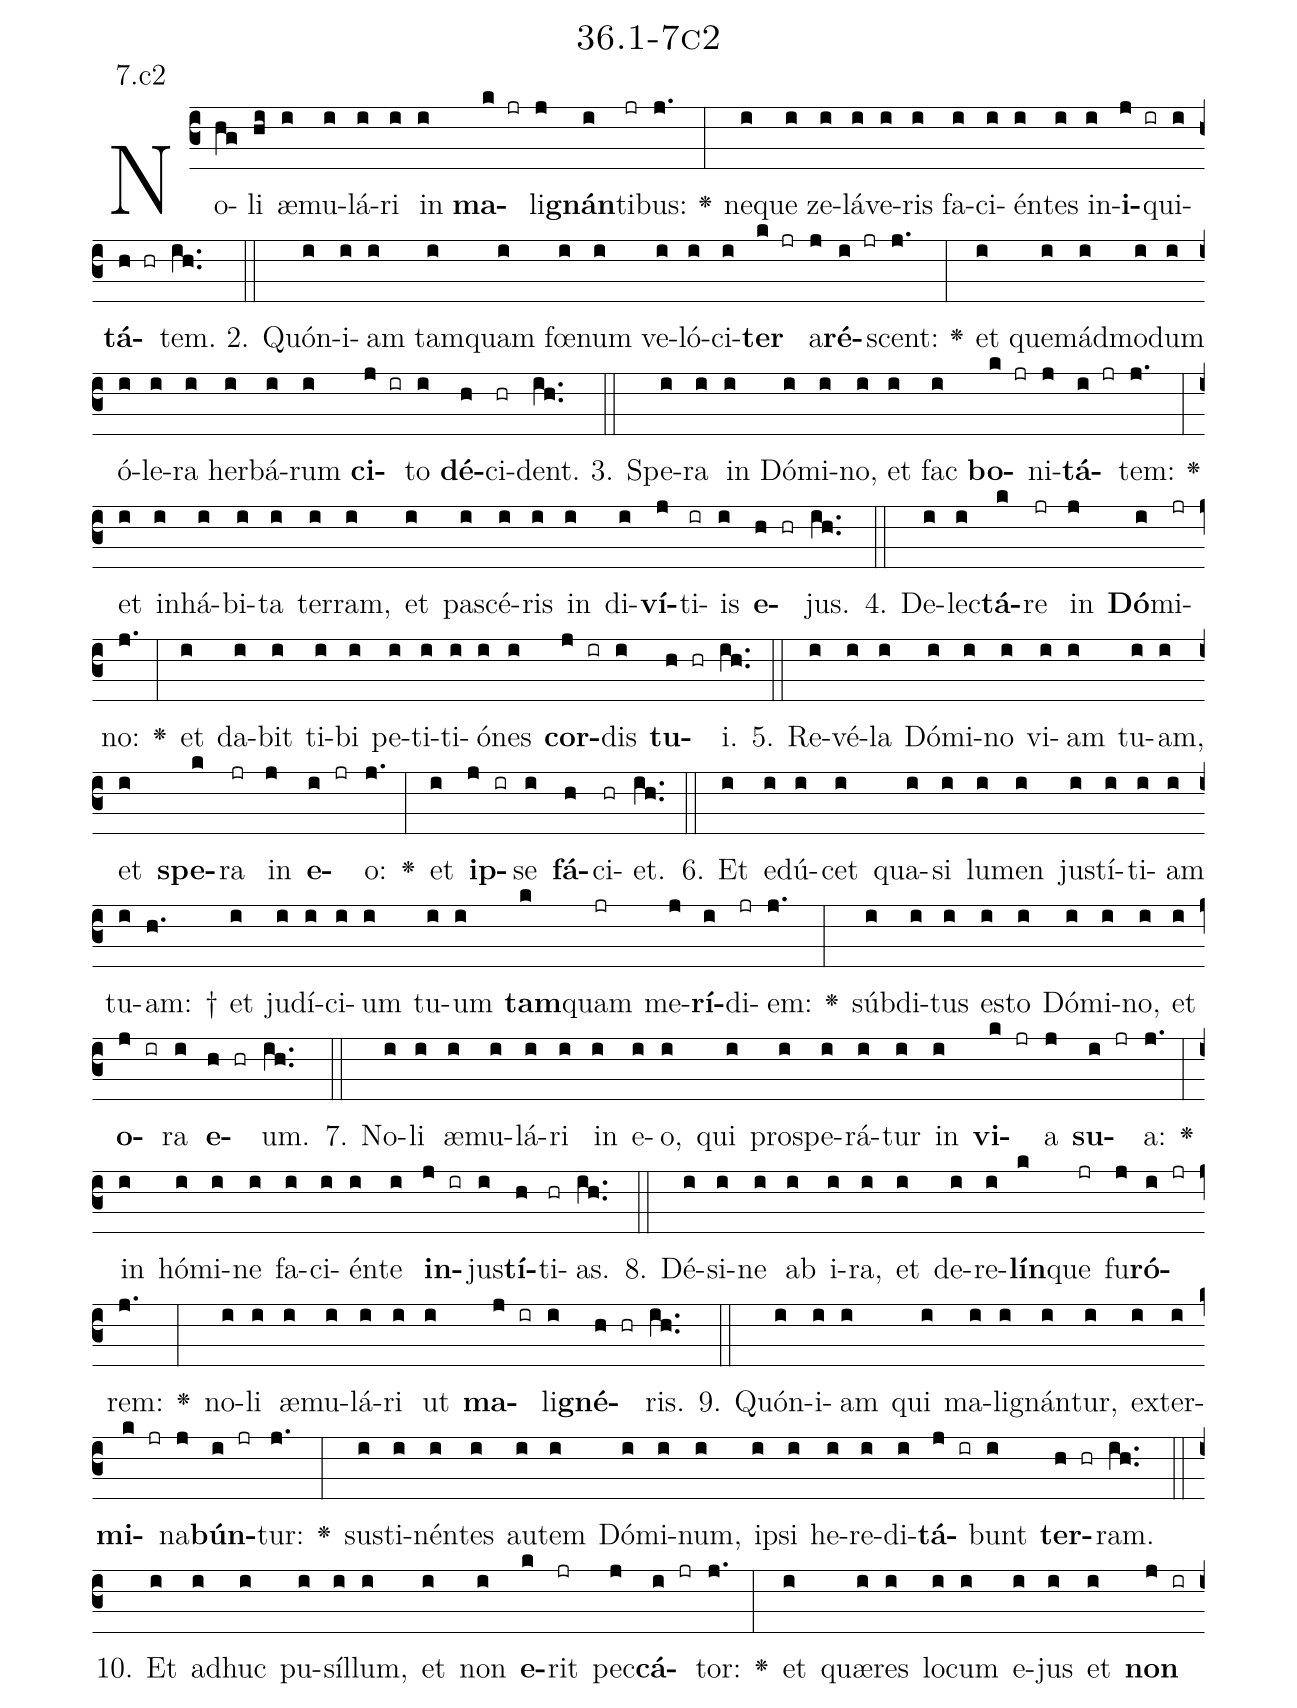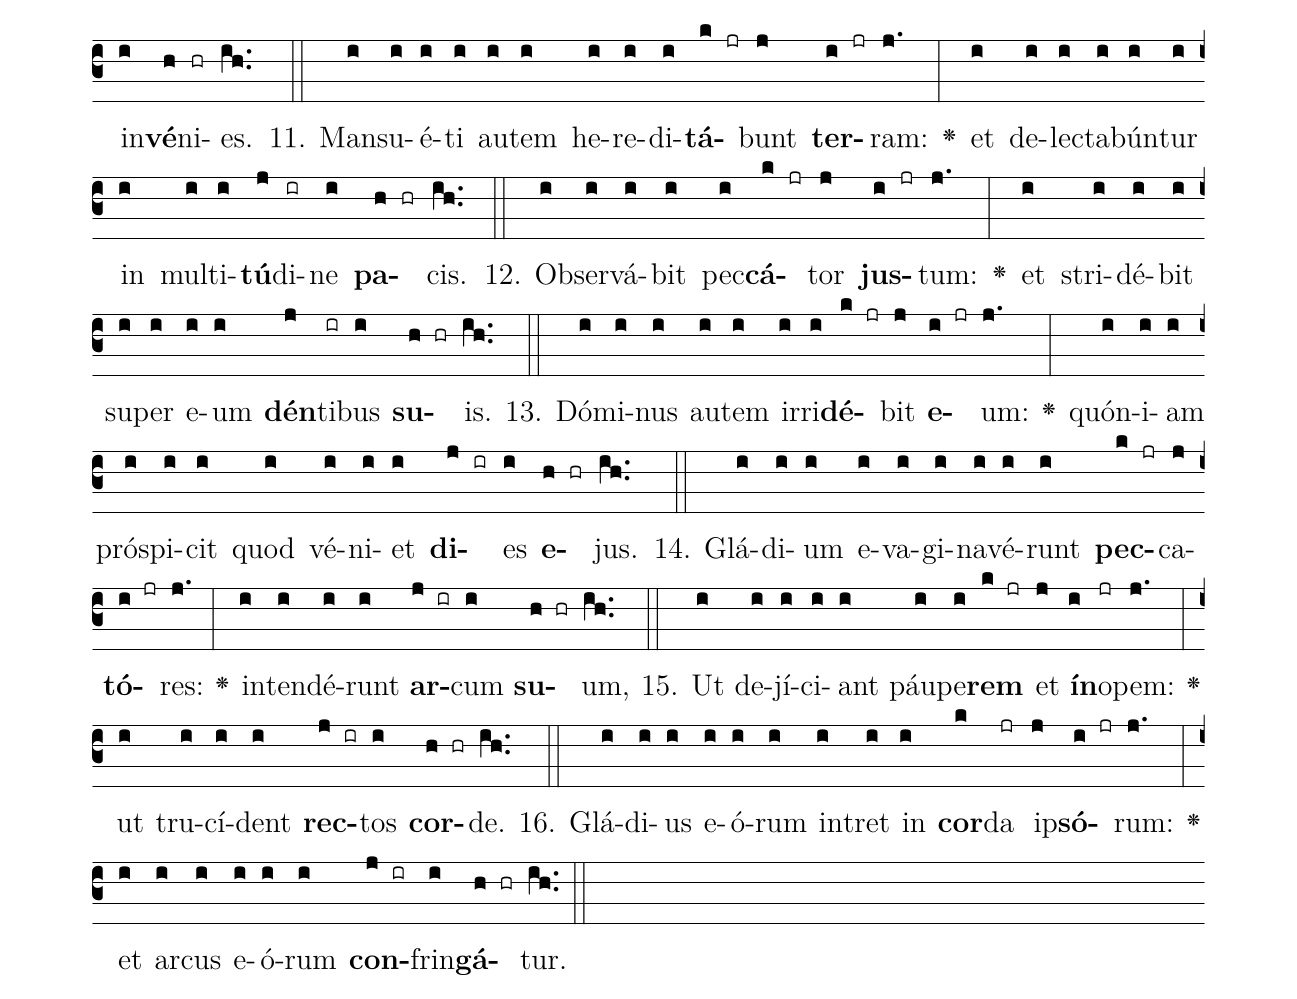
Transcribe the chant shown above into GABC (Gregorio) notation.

name: 36.1-7c2;
annotation: 7.c2;
%%
(c3)No(hg)li(hi) æ(i)mu(i)lá(i)ri(i) in(i) <b>ma</b>(k jr)li(j)<b>gnán</b>(i)ti(jr)bus:(j.) <v>\greheightstar</v>(:) ne(i)que(i) ze(i)lá(i)ve(i)ris(i) fa(i)ci(i)én(i)tes(i) in(i)<b>i</b>(j ir)qui(i)<b>tá</b>(h hr)tem.(ih..) (::)
2. Quón(i)i(i)am(i) tam(i)quam(i) fœ(i)num(i) ve(i)ló(i)ci(i)<b>ter</b>(k jr) a(j)<b>ré</b>(i jr)scent:(j.) <v>\greheightstar</v>(:) et(i) quem(i)ád(i)mo(i)dum(i) ó(i)le(i)ra(i) her(i)bá(i)rum(i) <b>ci</b>(j ir)to(i) <b>dé</b>(h)ci(hr)dent.(ih..) (::)
3. Spe(i)ra(i) in(i) Dó(i)mi(i)no,(i) et(i) fac(i) <b>bo</b>(k jr)ni(j)<b>tá</b>(i jr)tem:(j.) <v>\greheightstar</v>(:) et(i) in(i)há(i)bi(i)ta(i) ter(i)ram,(i) et(i) pa(i)scé(i)ris(i) in(i) di(i)<b>ví</b>(j)ti(ir)is(i) <b>e</b>(h hr)jus.(ih..) (::)
4. De(i)lec(i)<b>tá</b>(k)re(jr) in(j) <b>Dó</b>(i)mi(jr)no:(j.) <v>\greheightstar</v>(:) et(i) da(i)bit(i) ti(i)bi(i) pe(i)ti(i)ti(i)ó(i)nes(i) <b>cor</b>(j ir)dis(i) <b>tu</b>(h hr)i.(ih..) (::)
5. Re(i)vé(i)la(i) Dó(i)mi(i)no(i) vi(i)am(i) tu(i)am,(i) et(i) <b>spe</b>(k)ra(jr) in(j) <b>e</b>(i jr)o:(j.) <v>\greheightstar</v>(:) et(i) <b>ip</b>(j ir)se(i) <b>fá</b>(h)ci(hr)et.(ih..) (::)
6. Et(i) e(i)dú(i)cet(i) qua(i)si(i) lu(i)men(i) jus(i)tí(i)ti(i)am(i) tu(i)am: †(h.) et(i) ju(i)dí(i)ci(i)um(i) tu(i)um(i) <b>tam</b>(k)quam(jr) me(j)<b>rí</b>(i)di(jr)em:(j.) <v>\greheightstar</v>(:) súb(i)di(i)tus(i) es(i)to(i) Dó(i)mi(i)no,(i) et(i) <b>o</b>(j ir)ra(i) <b>e</b>(h hr)um.(ih..) (::)
7. No(i)li(i) æ(i)mu(i)lá(i)ri(i) in(i) e(i)o,(i) qui(i) pro(i)spe(i)rá(i)tur(i) in(i) <b>vi</b>(k jr)a(j) <b>su</b>(i jr)a:(j.) <v>\greheightstar</v>(:) in(i) hó(i)mi(i)ne(i) fa(i)ci(i)én(i)te(i) <b>in</b>(j ir)jus(i)<b>tí</b>(h)ti(hr)as.(ih..) (::)
8. Dé(i)si(i)ne(i) ab(i) i(i)ra,(i) et(i) de(i)re(i)<b>lín</b>(k)que(jr) fu(j)<b>ró</b>(i jr)rem:(j.) <v>\greheightstar</v>(:) no(i)li(i) æ(i)mu(i)lá(i)ri(i) ut(i) <b>ma</b>(j ir)li(i)<b>gné</b>(h hr)ris.(ih..) (::)
9. Quón(i)i(i)am(i) qui(i) ma(i)li(i)gnán(i)tur,(i) ex(i)ter(i)<b>mi</b>(k jr)na(j)<b>bún</b>(i jr)tur:(j.) <v>\greheightstar</v>(:) sus(i)ti(i)nén(i)tes(i) au(i)tem(i) Dó(i)mi(i)num,(i) ip(i)si(i) he(i)re(i)di(i)<b>tá</b>(j ir)bunt(i) <b>ter</b>(h hr)ram.(ih..) (::)
10. Et(i) ad(i)huc(i) pu(i)síl(i)lum,(i) et(i) non(i) <b>e</b>(k)rit(jr) pec(j)<b>cá</b>(i jr)tor:(j.) <v>\greheightstar</v>(:) et(i) quæ(i)res(i) lo(i)cum(i) e(i)jus(i) et(i) <b>non</b>(j ir) in(i)<b>vé</b>(h)ni(hr)es.(ih..) (::)
11. Man(i)su(i)é(i)ti(i) au(i)tem(i) he(i)re(i)di(i)<b>tá</b>(k jr)bunt(j) <b>ter</b>(i jr)ram:(j.) <v>\greheightstar</v>(:) et(i) de(i)lec(i)ta(i)bún(i)tur(i) in(i) mul(i)ti(i)<b>tú</b>(j)di(ir)ne(i) <b>pa</b>(h hr)cis.(ih..) (::)
12. Ob(i)ser(i)vá(i)bit(i) pec(i)<b>cá</b>(k jr)tor(j) <b>jus</b>(i jr)tum:(j.) <v>\greheightstar</v>(:) et(i) stri(i)dé(i)bit(i) su(i)per(i) e(i)um(i) <b>dén</b>(j)ti(ir)bus(i) <b>su</b>(h hr)is.(ih..) (::)
13. Dó(i)mi(i)nus(i) au(i)tem(i) ir(i)ri(i)<b>dé</b>(k jr)bit(j) <b>e</b>(i jr)um:(j.) <v>\greheightstar</v>(:) quón(i)i(i)am(i) pró(i)spi(i)cit(i) quod(i) vé(i)ni(i)et(i) <b>di</b>(j ir)es(i) <b>e</b>(h hr)jus.(ih..) (::)
14. Glá(i)di(i)um(i) e(i)va(i)gi(i)na(i)vé(i)runt(i) <b>pec</b>(k jr)ca(j)<b>tó</b>(i jr)res:(j.) <v>\greheightstar</v>(:) in(i)ten(i)dé(i)runt(i) <b>ar</b>(j ir)cum(i) <b>su</b>(h hr)um,(ih..) (::)
15. Ut(i) de(i)jí(i)ci(i)ant(i) páu(i)pe(i)<b>rem</b>(k jr) et(j) <b>ín</b>(i)o(jr)pem:(j.) <v>\greheightstar</v>(:) ut(i) tru(i)cí(i)dent(i) <b>rec</b>(j ir)tos(i) <b>cor</b>(h hr)de.(ih..) (::)
16. Glá(i)di(i)us(i) e(i)ó(i)rum(i) in(i)tret(i) in(i) <b>cor</b>(k)da(jr) ip(j)<b>só</b>(i jr)rum:(j.) <v>\greheightstar</v>(:) et(i) ar(i)cus(i) e(i)ó(i)rum(i) <b>con</b>(j ir)frin(i)<b>gá</b>(h hr)tur.(ih..) (::)
